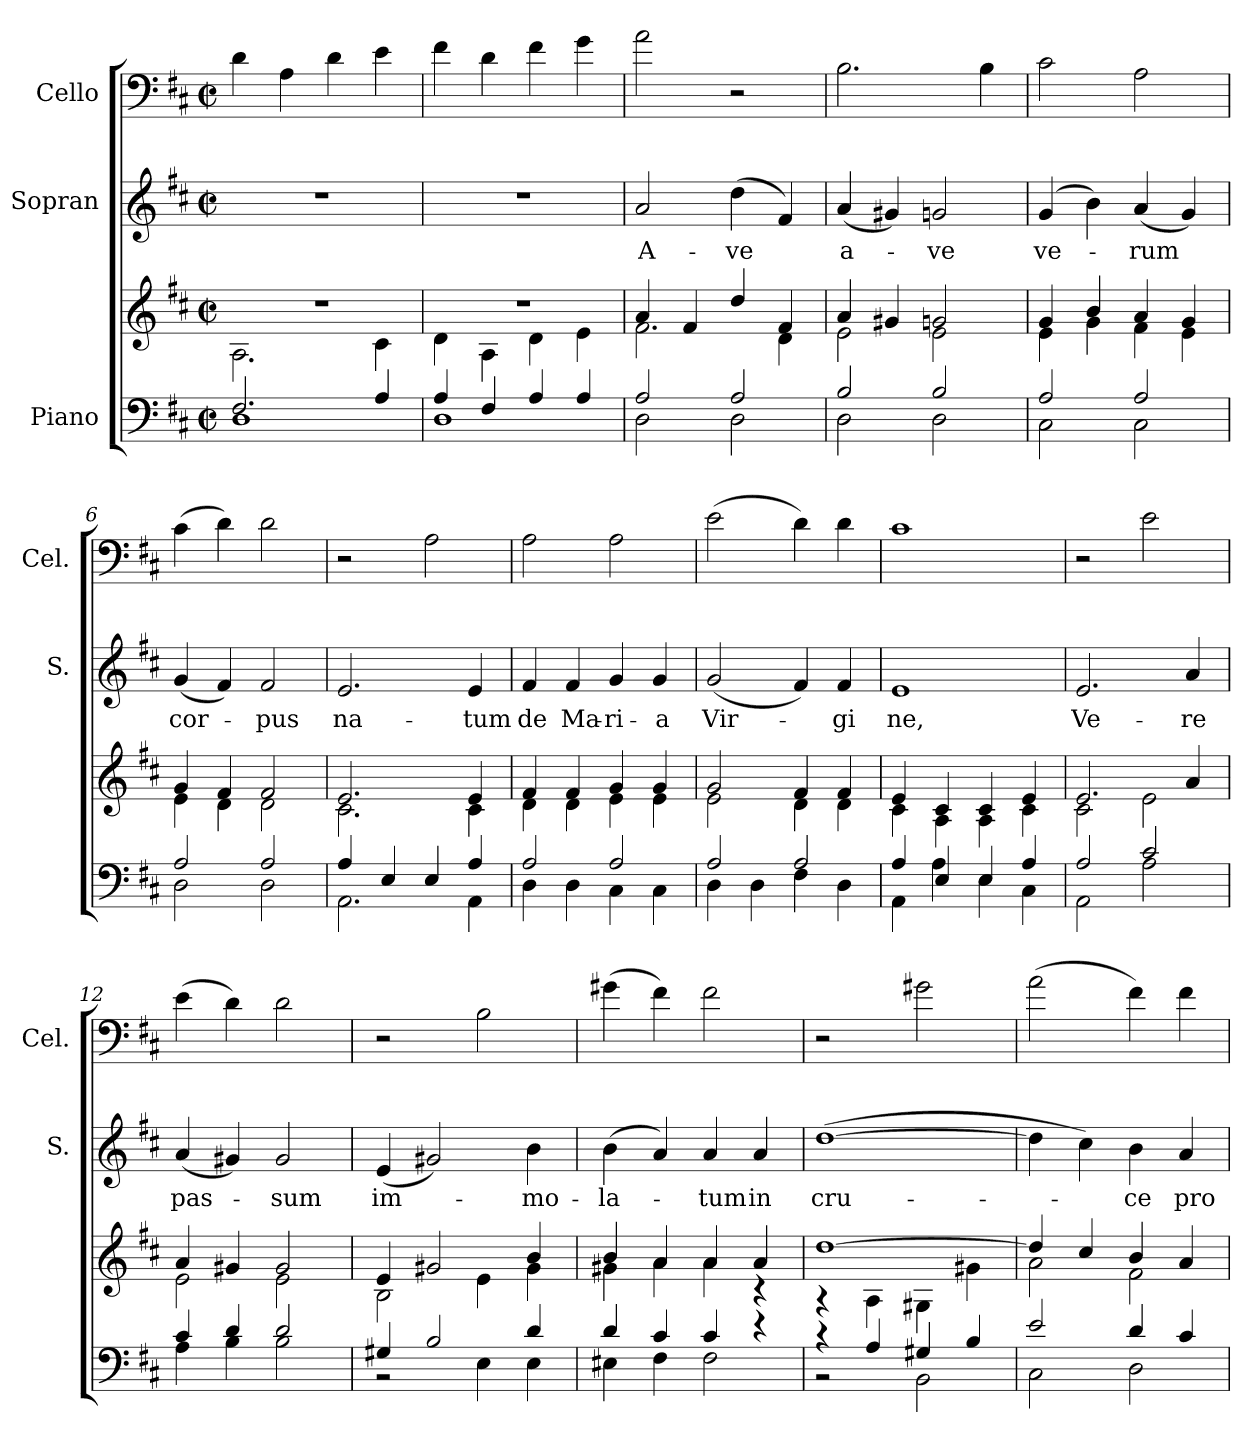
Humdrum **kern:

**kern	**kern	**kern	**text	**kern
*part3	*part3	*part2	*part2	*part1
*staff4	*staff3	*staff2	*staff2	*staff1
*I"Piano	*	*I"Sopran	*	*I"Cello
*	*	*I'S.	*	*I'Cel.
*clefF4	*clefG2	*clefG2	*	*clefF4
*k[f#c#]	*k[f#c#]	*k[f#c#]	*	*k[f#c#]
*M2/2	*M2/2	*M2/2	*	*M2/2
*met(c|)	*met(c|)	*met(c|)	*	*met(c|)
=1	=1	=1	=1	=1
*^	*^	*	*	*
2.F#/	1D	1r	2.A\	1r	.	4d\
.	.	.	.	.	.	4A\
.	.	.	.	.	.	4d\
4A/	.	.	4c#\	.	.	4e\
=2	=2	=2	=2	=2	=2	=2
4A/	1D	1r	4d\	1r	.	4f#\
4F#/	.	.	4A\	.	.	4d\
4A/	.	.	4d\	.	.	4f#\
4A/	.	.	4e\	.	.	4g\
=3	=3	=3	=3	=3	=3	=3
!	!	!	!	!	!LO:LY:b	!
2A/	2D\	4a/	2.f#\	2a/	A-	2a\
.	.	4f#/	.	.	.	.
!	!	!	!	!	!LO:LY:b	!
2A/	2D\	4dd/	.	(4dd\	-ve	2r
.	.	4f#/	4d\	4f#/)	.	.
=4	=4	=4	=4	=4	=4	=4
!	!	!	!	!	!LO:LY:b	!
2B/	2D\	4a/	2e\	(4a/	a-	2.B\
.	.	4g#X/	.	4g#X/)	.	.
!	!	!	!	!	!LO:LY:b	!
2B/	2D\	2gn/	2e\	2gn/	-ve	.
.	.	.	.	.	.	4B\
=5	=5	=5	=5	=5	=5	=5
!	!	!	!	!	!LO:LY:b	!
2A/	2C#\	4g/	4e\	(4g/	ve-	2c#\
.	.	4b/	4g\	4b\)	.	.
!	!	!	!	!	!LO:LY:b	!
2A/	2C#\	4a/	4f#\	(4a/	-rum	2A\
.	.	4g/	4e\	4g/)	.	.
=6	=6	=6	=6	=6	=6	=6
!	!	!	!	!	!LO:LY:b	!
2A/	2D\	4g/	4e\	(4g/	cor-	(4c#\
.	.	4f#/	4d\	4f#/)	.	4d\)
!	!	!	!	!	!LO:LY:b	!
2A/	2D\	2f#/	2d\	2f#/	-pus	2d\
!!LO:LB:g=z
=7	=7	=7	=7	=7	=7	=7
!	!	!	!	!	!LO:LY:b	!
4A/	2.AA\	2.e/	2.c#\	2.e/	na-	2r
4E/	.	.	.	.	.	.
4E/	.	.	.	.	.	2A\
!	!	!	!	!	!LO:LY:b	!
4A/	4AA\	4e/	4c#\	4e/	-tum	.
=8	=8	=8	=8	=8	=8	=8
!	!	!	!	!	!LO:LY:b	!
2A/	4D\	4f#/	4d\	4f#/	de	2A\
!	!	!	!	!	!LO:LY:b	!
.	4D\	4f#/	4d\	4f#/	Ma-	.
!	!	!	!	!	!LO:LY:b	!
2A/	4C#\	4g/	4e\	4g/	-ri-	2A\
!	!	!	!	!	!LO:LY:b	!
.	4C#\	4g/	4e\	4g/	-a	.
=9	=9	=9	=9	=9	=9	=9
!	!	!	!	!	!LO:LY:b	!
2A/	4D\	2g/	2e\	(2g/	Vir-	(2e\
.	4D\	.	.	.	.	.
2A/	4F#\	4f#/	4d\	4f#/)	.	4d\)
!	!	!	!	!	!LO:LY:b	!
.	4D\	4f#/	4d\	4f#/	-gi	4d\
=10	=10	=10	=10	=10	=10	=10
!	!	!	!	!	!LO:LY:b	!
4A/	4AA\	4e/	4c#\	1e	ne,	1c#
4E/	4A\	4c#/	4A\	.	.	.
4E/	4E\	4c#/	4A\	.	.	.
4A/	4C#\	4e/	4c#\	.	.	.
=11	=11	=11	=11	=11	=11	=11
!	!	!	!	!	!LO:LY:b	!
2A/	2AA\	2.e/	2c#\	2.e/	Ve-	2r
2c#/	2A\	.	2e\	.	.	2e\
!	!	!	!	!	!LO:LY:b	!
.	.	4a/	.	4a/	-re	.
=12	=12	=12	=12	=12	=12	=12
!	!	!	!	!	!LO:LY:b	!
4c#/	4A\	4a/	2e\	(4a/	pas-	(4e\
4d/	4B\	4g#X/	.	4g#X/)	.	4d\)
!	!	!	!	!	!LO:LY:b	!
2d/	2B\	2g#/	2e\	2g#/	-sum	2d\
=13	=13	=13	=13	=13	=13	=13
!	!	!	!	!	!LO:LY:b	!
4G#X/	2r	4e/	2B\	(4e/	im-	2r
2B/	.	2g#X/	.	2g#X/)	.	.
.	4E\	.	4e\	.	.	2B\
!	!	!	!	!	!LO:LY:b	!
4d/	4E\	4b/	4g#\	4b\	-mo-	.
!!LO:LB:g=z
=14	=14	=14	=14	=14	=14	=14
!	!	!	!	!	!LO:LY:b	!
4d/	4E#X\	4b/	4g#X\	(4b\	-la-	(4g#X\
4c#/	4F#\	4a/	4a\	4a/)	.	4f#\)
!	!	!	!	!	!LO:LY:b	!
4c#/	2F#\	4a/	4a\	4a/	-tum	2f#\
!	!	!	!	!	!LO:LY:b	!
4r	.	4a/	4r	4a/	in	.
=15	=15	=15	=15	=15	=15	=15
!	!	!	!	!	!LO:LY:b	!
4r	2r	[1dd	4r	([1dd	cru-	2r
4A/	.	.	4A\	.	.	.
4G#X/	2BB\	.	4G#X\	.	.	2g#X\
4B/	.	.	4g#X\	.	.	.
=16	=16	=16	=16	=16	=16	=16
2e/	2C#\	4dd/]	2a\	4dd\]	.	(2a\
.	.	4cc#/	.	4cc#\)	.	.
!	!	!	!	!	!LO:LY:b	!
4d/	2D\	4b/	2f#\	4b\	-ce	4f#\)
!	!	!	!	!	!LO:LY:b	!
4c#/	.	4a/	.	4a/	pro	4f#\
*v	*v	*	*	*	*	*
*	*v	*v	*	*	*
=	=	=	=	=
*-	*-	*-	*-	*-
